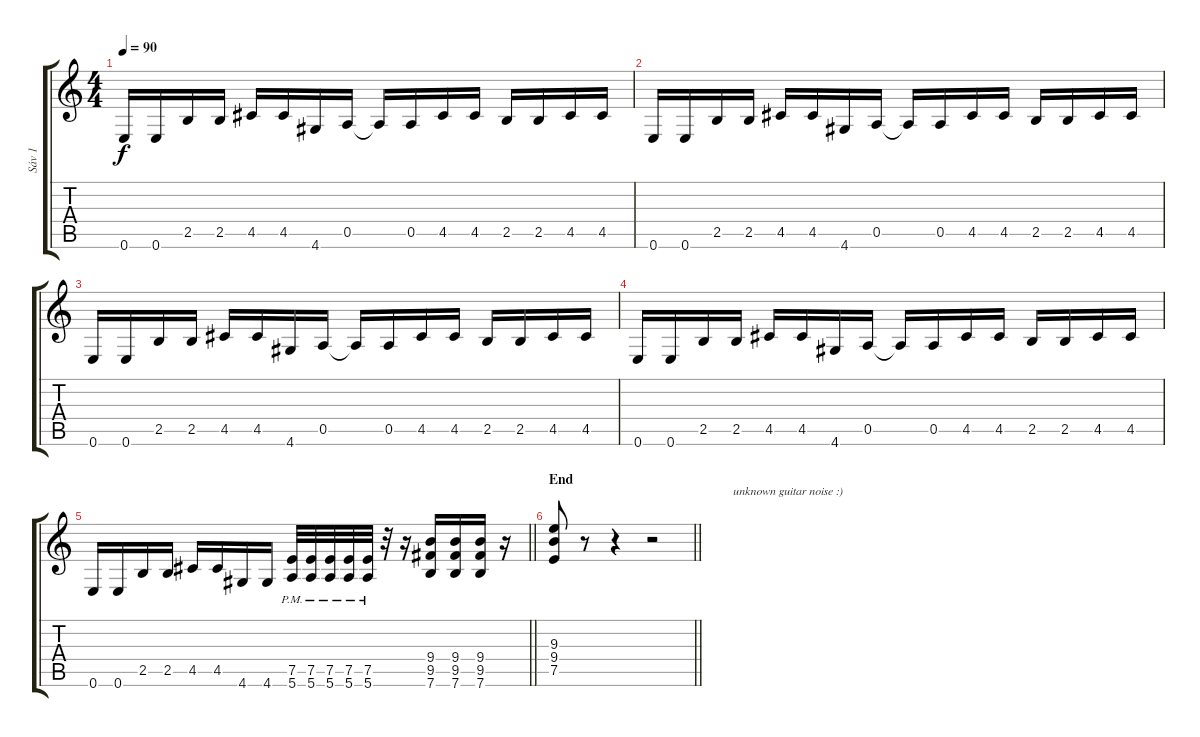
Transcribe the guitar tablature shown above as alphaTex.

\track ("Sáv 1" "Sáv 1") {instrument electricguitarclean}
\staff {score tabs}
\tuning (E4 B3 G3 D3 A2 E2) {hide}
\ts (4 4)
\tempo 90
\clef g2
\ks c
0.6.16{dy f} 0.6.16 2.5.16 2.5.16 4.5.16 4.5.16 4.6.16 0.5.16 0.5{t}.16 0.5.16 4.5.16 4.5.16 2.5.16 2.5.16 4.5.16 4.5.16 |
0.6.16 0.6.16 2.5.16 2.5.16 4.5.16 4.5.16 4.6.16 0.5.16 0.5{t}.16 0.5.16 4.5.16 4.5.16 2.5.16 2.5.16 4.5.16 4.5.16 |
0.6.16 0.6.16 2.5.16 2.5.16 4.5.16 4.5.16 4.6.16 0.5.16 0.5{t}.16 0.5.16 4.5.16 4.5.16 2.5.16 2.5.16 4.5.16 4.5.16 |
0.6.16 0.6.16 2.5.16 2.5.16 4.5.16 4.5.16 4.6.16 0.5.16 0.5{t}.16 0.5.16 4.5.16 4.5.16 2.5.16 2.5.16 4.5.16 4.5.16 |
\barLineRight lightlight
0.6.16{balance 8} 0.6.16 2.5.16 2.5.16 4.5.16 4.5.16 4.6.16 4.6.16 (7.5{pm} 5.6{pm}).32 (7.5{pm} 5.6{pm}).32 (7.5{pm} 5.6{pm}).32 (7.5{pm} 5.6{pm}).32 (7.5{pm} 5.6{pm}).32 r.32 r.16 (9.4 9.5 7.6).16 (9.4 9.5 7.6).16 (9.4 9.5 7.6).16 r.16 |
\section ("" "End")
\barLineRight lightlight
(9.3 9.4 7.5).8 r.8 r.4 r.2{txt "                           unknown guitar noise :)"}
